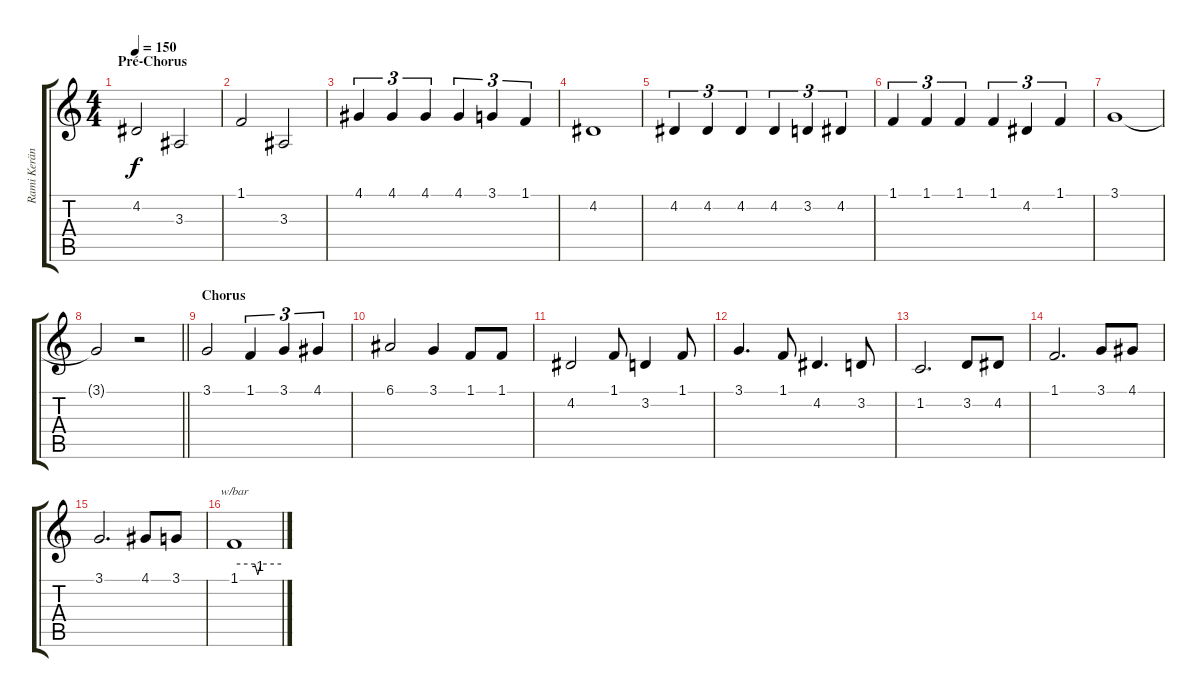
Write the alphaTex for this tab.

\track ("Rami Keränen" "Rami Kerän") {instrument lead6voice}
\staff {score tabs}
\tuning (E4 B3 G3 D3 A2 E2) {hide}
\ts (4 4)
\section ("" "Pré-Chorus")
\tempo 150
\clef g2
\ks c
4.2.2{dy f} 3.3.2 |
1.1.2 3.3.2 |
4.1.4{tu (3 2)} 4.1.4{tu (3 2)} 4.1.4{tu (3 2)} 4.1.4{tu (3 2)} 3.1.4{tu (3 2)} 1.1.4{tu (3 2)} |
4.2.1 |
4.2.4{tu (3 2)} 4.2.4{tu (3 2)} 4.2.4{tu (3 2)} 4.2.4{tu (3 2)} 3.2.4{tu (3 2)} 4.2.4{tu (3 2)} |
1.1.4{tu (3 2)} 1.1.4{tu (3 2)} 1.1.4{tu (3 2)} 1.1.4{tu (3 2)} 4.2.4{tu (3 2)} 1.1.4{tu (3 2)} |
3.1.1 |
\barLineRight lightlight
3.1{t}.2 r.2 |
\section ("" "Chorus")
3.1.2 1.1.4{tu (3 2)} 3.1.4{tu (3 2)} 4.1.4{tu (3 2)} |
6.1.2 3.1.4 1.1.8 1.1.8 |
4.2.2 1.1.8 3.2.4 1.1.8 |
3.1.4{d} 1.1.8 4.2.4{d} 3.2.8 |
1.2.2{d} 3.2.8 4.2.8 |
1.1.2{d} 3.1.8 4.1.8 |
3.1.2{d} 4.1.8 3.1.8 |
1.1.1{tbe (custom default 0 0 26 0 30 -4 34 0 60 0)}
